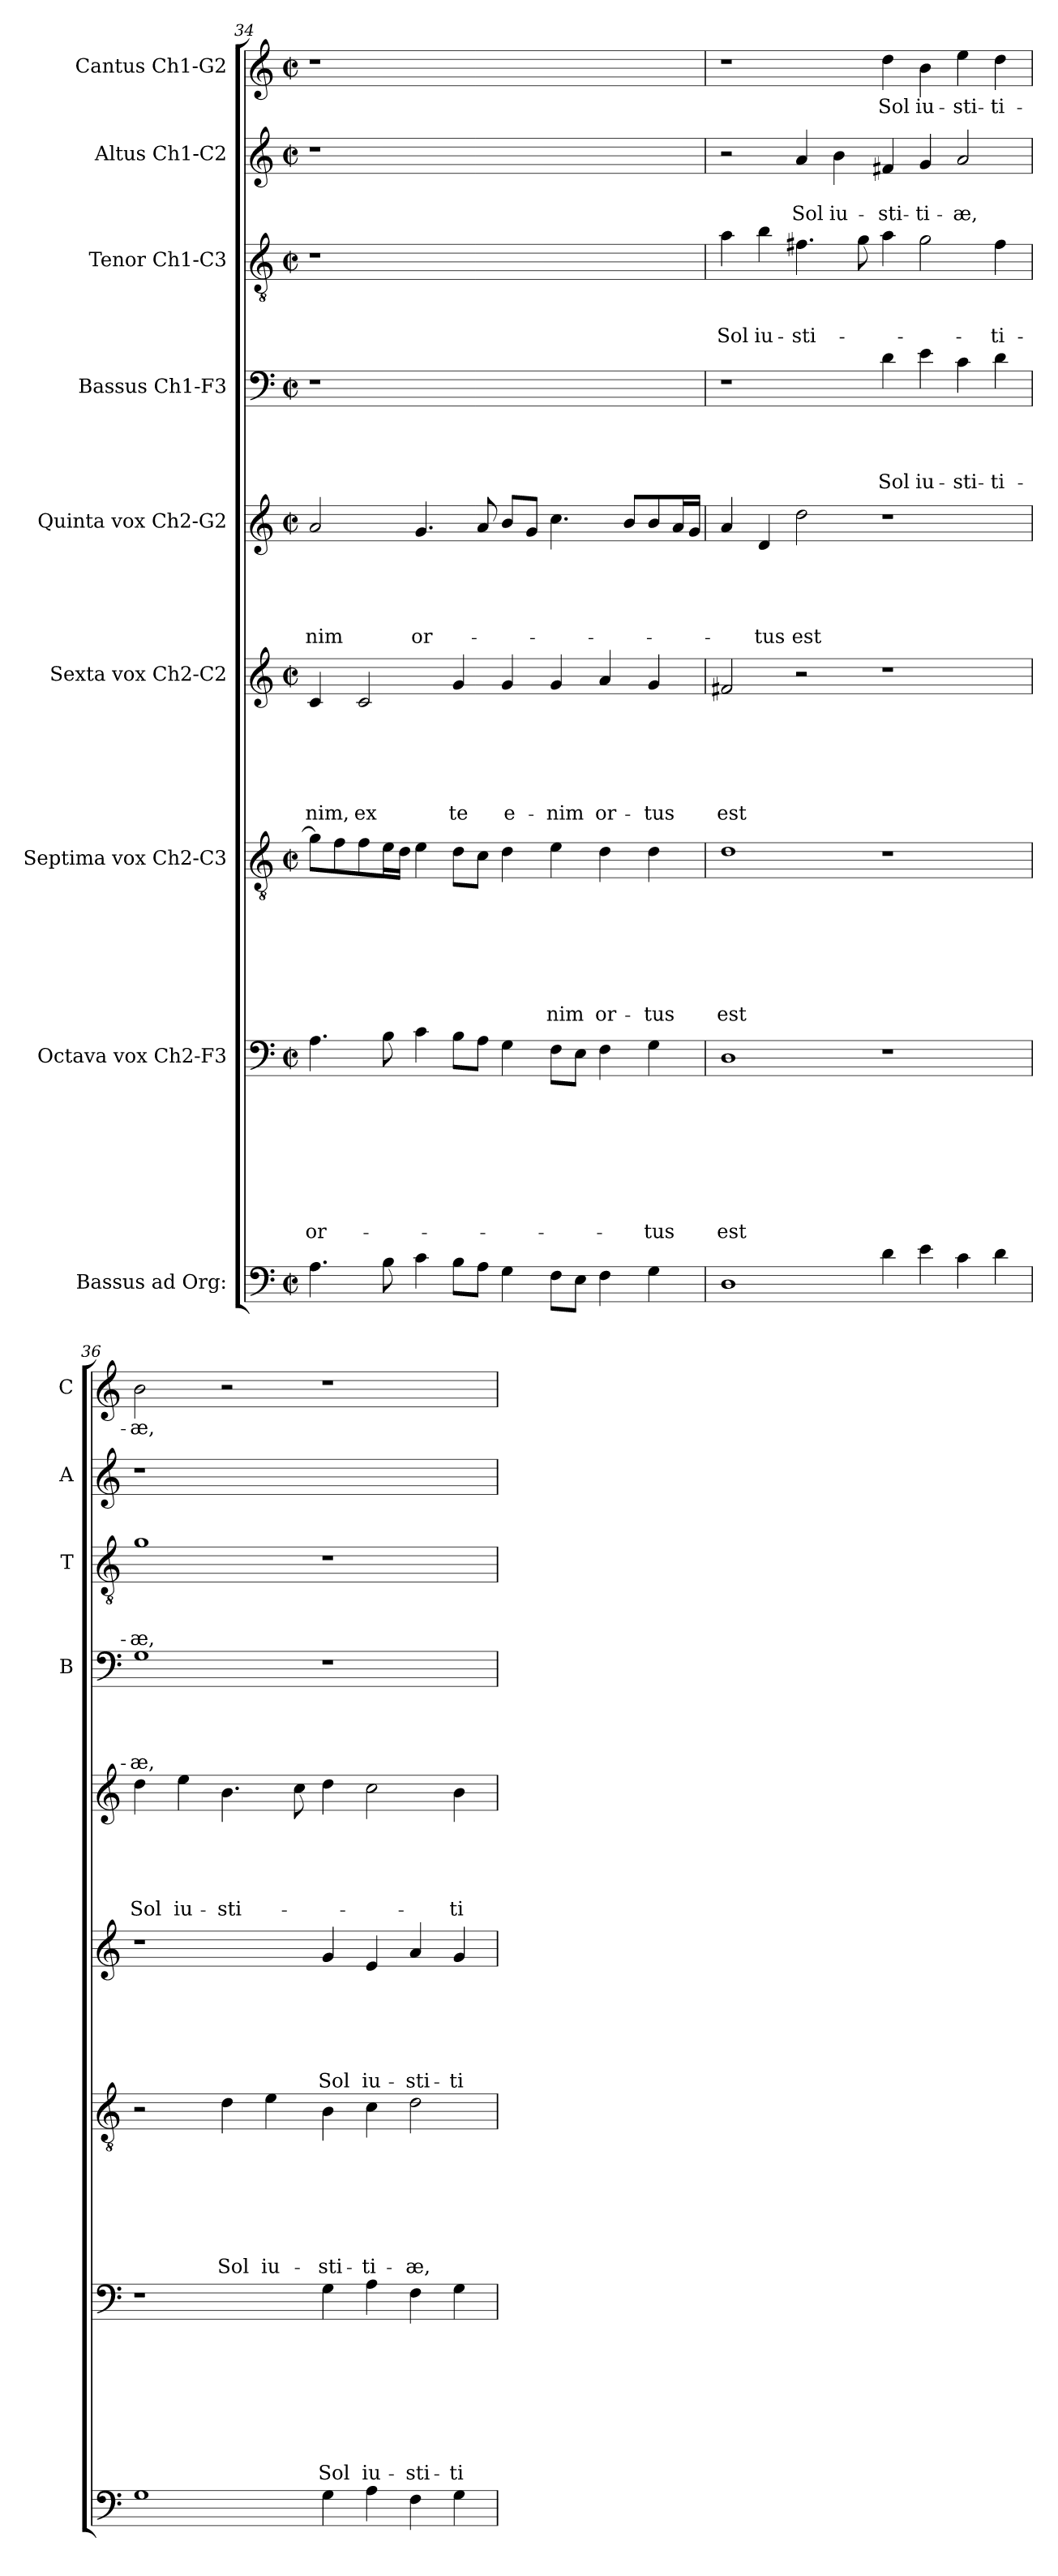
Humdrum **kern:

**kern	**kern	**text	**text	**text	**text	**text	**text	**text	**text	**kern	**text	**text	**text	**text	**text	**text	**text	**kern	**text	**text	**text	**text	**text	**text	**kern	**text	**text	**text	**text	**text	**kern	**text	**text	**text	**text	**kern	**text	**text	**text	**kern	**text	**text	**kern	**text
*part9	*part8	*part8	*part8	*part8	*part8	*part8	*part8	*part8	*part8	*part7	*part7	*part7	*part7	*part7	*part7	*part7	*part7	*part6	*part6	*part6	*part6	*part6	*part6	*part6	*part5	*part5	*part5	*part5	*part5	*part5	*part4	*part4	*part4	*part4	*part4	*part3	*part3	*part3	*part3	*part2	*part2	*part2	*part1	*part1
*staff9	*staff8	*staff8	*staff8	*staff8	*staff8	*staff8	*staff8	*staff8	*staff8	*staff7	*staff7	*staff7	*staff7	*staff7	*staff7	*staff7	*staff7	*staff6	*staff6	*staff6	*staff6	*staff6	*staff6	*staff6	*staff5	*staff5	*staff5	*staff5	*staff5	*staff5	*staff4	*staff4	*staff4	*staff4	*staff4	*staff3	*staff3	*staff3	*staff3	*staff2	*staff2	*staff2	*staff1	*staff1
*I"Bassus ad Org:	*I"Octava vox Ch2-F3	*	*	*	*	*	*	*	*	*I"Septima vox Ch2-C3	*	*	*	*	*	*	*	*I"Sexta vox Ch2-C2	*	*	*	*	*	*	*I"Quinta vox Ch2-G2	*	*	*	*	*	*I"Bassus Ch1-F3	*	*	*	*	*I"Tenor Ch1-C3	*	*	*	*I"Altus Ch1-C2	*	*	*I"Cantus Ch1-G2	*
*	*	*	*	*	*	*	*	*	*	*	*	*	*	*	*	*	*	*	*	*	*	*	*	*	*	*	*	*	*	*	*I'B	*	*	*	*	*I'T	*	*	*	*I'A	*	*	*I'C	*
*clefF4	*clefF4	*	*	*	*	*	*	*	*	*clefGv2	*	*	*	*	*	*	*	*clefG2	*	*	*	*	*	*	*clefG2	*	*	*	*	*	*clefF4	*	*	*	*	*clefGv2	*	*	*	*clefG2	*	*	*clefG2	*
*k[]	*k[]	*	*	*	*	*	*	*	*	*k[]	*	*	*	*	*	*	*	*k[]	*	*	*	*	*	*	*k[]	*	*	*	*	*	*k[]	*	*	*	*	*k[]	*	*	*	*k[]	*	*	*k[]	*
*C:	*C:	*	*	*	*	*	*	*	*	*C:	*	*	*	*	*	*	*	*C:	*	*	*	*	*	*	*C:	*	*	*	*	*	*C:	*	*	*	*	*C:	*	*	*	*C:	*	*	*C:	*
*M2/2	*M2/2	*	*	*	*	*	*	*	*	*M2/2	*	*	*	*	*	*	*	*M2/2	*	*	*	*	*	*	*M2/2	*	*	*	*	*	*M2/2	*	*	*	*	*M2/2	*	*	*	*M2/2	*	*	*M2/2	*
*met(c|)	*met(c|)	*	*	*	*	*	*	*	*	*met(c|)	*	*	*	*	*	*	*	*met(c|)	*	*	*	*	*	*	*met(c|)	*	*	*	*	*	*met(c|)	*	*	*	*	*met(c|)	*	*	*	*met(c|)	*	*	*met(c|)	*
=34	=34	=34	=34	=34	=34	=34	=34	=34	=34	=34	=34	=34	=34	=34	=34	=34	=34	=34	=34	=34	=34	=34	=34	=34	=34	=34	=34	=34	=34	=34	=34	=34	=34	=34	=34	=34	=34	=34	=34	=34	=34	=34	=34	=34
!	!	!	!	!	!	!	!	!	!LO:LY:b	!	!	!	!	!	!	!	!	!	!	!	!	!	!	!LO:LY:b	!	!	!	!	!	!LO:LY:b	!	!	!	!	!	!	!	!	!	!	!	!	!	!
4.A\	4.A\	.	.	.	.	.	.	.	or-	8g\L]	.	.	.	.	.	.	.	4c/	.	.	.	.	.	-nim,	2a/	.	.	.	.	-nim	1r	.	.	.	.	1r	.	.	.	1r	.	.	1r	.
.	.	.	.	.	.	.	.	.	.	8f\	.	.	.	.	.	.	.	.	.	.	.	.	.	.	.	.	.	.	.	.	.	.	.	.	.	.	.	.	.	.	.	.	.	.
!	!	!	!	!	!	!	!	!	!	!	!	!	!	!	!	!	!	!	!	!	!	!	!	!LO:LY:b	!	!	!	!	!	!	!	!	!	!	!	!	!	!	!	!	!	!	!	!
.	.	.	.	.	.	.	.	.	.	8f\	.	.	.	.	.	.	.	2c/	.	.	.	.	.	ex	.	.	.	.	.	.	.	.	.	.	.	.	.	.	.	.	.	.	.	.
8B\	8B\	.	.	.	.	.	.	.	.	16e\L	.	.	.	.	.	.	.	.	.	.	.	.	.	.	.	.	.	.	.	.	.	.	.	.	.	.	.	.	.	.	.	.	.	.
.	.	.	.	.	.	.	.	.	.	16d\JJ	.	.	.	.	.	.	.	.	.	.	.	.	.	.	.	.	.	.	.	.	.	.	.	.	.	.	.	.	.	.	.	.	.	.
!	!	!	!	!	!	!	!	!	!	!	!	!	!	!	!	!	!	!	!	!	!	!	!	!	!	!	!	!	!	!LO:LY:b	!	!	!	!	!	!	!	!	!	!	!	!	!	!
4c\	4c\	.	.	.	.	.	.	.	.	4e\	.	.	.	.	.	.	.	.	.	.	.	.	.	.	4.g/	.	.	.	.	or-	.	.	.	.	.	.	.	.	.	.	.	.	.	.
!	!	!	!	!	!	!	!	!	!	!	!	!	!	!	!	!	!	!	!	!	!	!	!	!LO:LY:b	!	!	!	!	!	!	!	!	!	!	!	!	!	!	!	!	!	!	!	!
8B\L	8B\L	.	.	.	.	.	.	.	.	8d\L	.	.	.	.	.	.	.	4g/	.	.	.	.	.	te	.	.	.	.	.	.	.	.	.	.	.	.	.	.	.	.	.	.	.	.
8A\J	8A\J	.	.	.	.	.	.	.	.	8c\J	.	.	.	.	.	.	.	.	.	.	.	.	.	.	8a/	.	.	.	.	.	.	.	.	.	.	.	.	.	.	.	.	.	.	.
!	!	!	!	!	!	!	!	!	!	!	!	!	!	!	!	!	!	!	!	!	!	!	!	!LO:LY:b	!	!	!	!	!	!	!	!	!	!	!	!	!	!	!	!	!	!	!	!
4G\	4G\	.	.	.	.	.	.	.	.	4d\	.	.	.	.	.	.	.	4g/	.	.	.	.	.	e-	8b/L	.	.	.	.	.	1ryy	.	.	.	.	1ryy	.	.	.	1ryy	.	.	1ryy	.
.	.	.	.	.	.	.	.	.	.	.	.	.	.	.	.	.	.	.	.	.	.	.	.	.	8g/J	.	.	.	.	.	.	.	.	.	.	.	.	.	.	.	.	.	.	.
!	!	!	!	!	!	!	!	!	!	!	!	!	!	!	!	!	!LO:LY:b	!	!	!	!	!	!	!LO:LY:b	!	!	!	!	!	!	!	!	!	!	!	!	!	!	!	!	!	!	!	!
8F\L	8F\L	.	.	.	.	.	.	.	.	4e\	.	.	.	.	.	.	-nim	4g/	.	.	.	.	.	-nim	4.cc\	.	.	.	.	.	.	.	.	.	.	.	.	.	.	.	.	.	.	.
8E\J	8E\J	.	.	.	.	.	.	.	.	.	.	.	.	.	.	.	.	.	.	.	.	.	.	.	.	.	.	.	.	.	.	.	.	.	.	.	.	.	.	.	.	.	.	.
!	!	!	!	!	!	!	!	!	!	!	!	!	!	!	!	!	!LO:LY:b	!	!	!	!	!	!	!LO:LY:b	!	!	!	!	!	!	!	!	!	!	!	!	!	!	!	!	!	!	!	!
4F\	4F\	.	.	.	.	.	.	.	.	4d\	.	.	.	.	.	.	or-	4a/	.	.	.	.	.	or-	.	.	.	.	.	.	.	.	.	.	.	.	.	.	.	.	.	.	.	.
.	.	.	.	.	.	.	.	.	.	.	.	.	.	.	.	.	.	.	.	.	.	.	.	.	8b/L	.	.	.	.	.	.	.	.	.	.	.	.	.	.	.	.	.	.	.
!	!	!	!	!	!	!	!	!	!LO:LY:b	!	!	!	!	!	!	!	!LO:LY:b	!	!	!	!	!	!	!LO:LY:b	!	!	!	!	!	!	!	!	!	!	!	!	!	!	!	!	!	!	!	!
4G\	4G\	.	.	.	.	.	.	.	-tus	4d\	.	.	.	.	.	.	-tus	4g/	.	.	.	.	.	-tus	8b/	.	.	.	.	.	.	.	.	.	.	.	.	.	.	.	.	.	.	.
.	.	.	.	.	.	.	.	.	.	.	.	.	.	.	.	.	.	.	.	.	.	.	.	.	16a/L	.	.	.	.	.	.	.	.	.	.	.	.	.	.	.	.	.	.	.
.	.	.	.	.	.	.	.	.	.	.	.	.	.	.	.	.	.	.	.	.	.	.	.	.	16g/JJ	.	.	.	.	.	.	.	.	.	.	.	.	.	.	.	.	.	.	.
=35	=35	=35	=35	=35	=35	=35	=35	=35	=35	=35	=35	=35	=35	=35	=35	=35	=35	=35	=35	=35	=35	=35	=35	=35	=35	=35	=35	=35	=35	=35	=35	=35	=35	=35	=35	=35	=35	=35	=35	=35	=35	=35	=35	=35
!	!	!	!	!	!	!	!	!	!LO:LY:b	!	!	!	!	!	!	!	!LO:LY:b	!	!	!	!	!	!	!LO:LY:b	!	!	!	!	!	!	!	!	!	!	!	!	!	!	!LO:LY:b	!	!	!	!	!
1D	1D	.	.	.	.	.	.	.	est	1d	.	.	.	.	.	.	est	2f#X/	.	.	.	.	.	est	4a/	.	.	.	.	.	1r	.	.	.	.	4a\	.	.	Sol	2r	.	.	1r	.
!	!	!	!	!	!	!	!	!	!	!	!	!	!	!	!	!	!	!	!	!	!	!	!	!	!	!	!	!	!	!LO:LY:b	!	!	!	!	!	!	!	!	!LO:LY:b	!	!	!	!	!
.	.	.	.	.	.	.	.	.	.	.	.	.	.	.	.	.	.	.	.	.	.	.	.	.	4d/	.	.	.	.	-tus	.	.	.	.	.	4b\	.	.	iu-	.	.	.	.	.
!	!	!	!	!	!	!	!	!	!	!	!	!	!	!	!	!	!	!	!	!	!	!	!	!	!	!	!	!	!	!LO:LY:b	!	!	!	!	!	!	!	!	!LO:LY:b	!	!	!LO:LY:b	!	!
.	.	.	.	.	.	.	.	.	.	.	.	.	.	.	.	.	.	2r	.	.	.	.	.	.	2dd\	.	.	.	.	est	.	.	.	.	.	4.f#X\	.	.	-sti-	4a/	.	Sol	.	.
!	!	!	!	!	!	!	!	!	!	!	!	!	!	!	!	!	!	!	!	!	!	!	!	!	!	!	!	!	!	!	!	!	!	!	!	!	!	!	!	!	!	!LO:LY:b	!	!
.	.	.	.	.	.	.	.	.	.	.	.	.	.	.	.	.	.	.	.	.	.	.	.	.	.	.	.	.	.	.	.	.	.	.	.	.	.	.	.	4b\	.	iu-	.	.
.	.	.	.	.	.	.	.	.	.	.	.	.	.	.	.	.	.	.	.	.	.	.	.	.	.	.	.	.	.	.	.	.	.	.	.	8g\	.	.	.	.	.	.	.	.
!	!	!	!	!	!	!	!	!	!	!	!	!	!	!	!	!	!	!	!	!	!	!	!	!	!	!	!	!	!	!	!	!	!	!	!LO:LY:b	!	!	!	!	!	!	!LO:LY:b	!	!LO:LY:b
4d\	1r	.	.	.	.	.	.	.	.	1r	.	.	.	.	.	.	.	1r	.	.	.	.	.	.	1r	.	.	.	.	.	4d\	.	.	.	Sol	4a\	.	.	.	4f#X/	.	-sti-	4dd\	Sol
!	!	!	!	!	!	!	!	!	!	!	!	!	!	!	!	!	!	!	!	!	!	!	!	!	!	!	!	!	!	!	!	!	!	!	!LO:LY:b	!	!	!	!	!	!	!LO:LY:b	!	!LO:LY:b
4e\	.	.	.	.	.	.	.	.	.	.	.	.	.	.	.	.	.	.	.	.	.	.	.	.	.	.	.	.	.	.	4e\	.	.	.	iu-	2g\	.	.	.	4g/	.	-ti-	4b\	iu-
!	!	!	!	!	!	!	!	!	!	!	!	!	!	!	!	!	!	!	!	!	!	!	!	!	!	!	!	!	!	!	!	!	!	!	!LO:LY:b	!	!	!	!	!	!	!LO:LY:b	!	!LO:LY:b
4c\	.	.	.	.	.	.	.	.	.	.	.	.	.	.	.	.	.	.	.	.	.	.	.	.	.	.	.	.	.	.	4c\	.	.	.	-sti-	.	.	.	.	2a/	.	-æ,	4ee\	-sti-
!	!	!	!	!	!	!	!	!	!	!	!	!	!	!	!	!	!	!	!	!	!	!	!	!	!	!	!	!	!	!	!	!	!	!	!LO:LY:b	!	!	!	!LO:LY:b	!	!	!	!	!LO:LY:b
4d\	.	.	.	.	.	.	.	.	.	.	.	.	.	.	.	.	.	.	.	.	.	.	.	.	.	.	.	.	.	.	4d\	.	.	.	-ti-	4f#\	.	.	-ti-	.	.	.	4dd\	-ti-
!!LO:LB:g=z
=36	=36	=36	=36	=36	=36	=36	=36	=36	=36	=36	=36	=36	=36	=36	=36	=36	=36	=36	=36	=36	=36	=36	=36	=36	=36	=36	=36	=36	=36	=36	=36	=36	=36	=36	=36	=36	=36	=36	=36	=36	=36	=36	=36	=36
!	!	!	!	!	!	!	!	!	!	!	!	!	!	!	!	!	!	!	!	!	!	!	!	!	!	!	!	!	!	!LO:LY:b	!	!	!	!	!LO:LY:b	!	!	!	!LO:LY:b	!	!	!	!	!LO:LY:b
1G	1r	.	.	.	.	.	.	.	.	2r	.	.	.	.	.	.	.	1r	.	.	.	.	.	.	4dd\	.	.	.	.	Sol	1G	.	.	.	-æ,	1g	.	.	-æ,	1r	.	.	2b\	-æ,
!	!	!	!	!	!	!	!	!	!	!	!	!	!	!	!	!	!	!	!	!	!	!	!	!	!	!	!	!	!	!LO:LY:b	!	!	!	!	!	!	!	!	!	!	!	!	!	!
.	.	.	.	.	.	.	.	.	.	.	.	.	.	.	.	.	.	.	.	.	.	.	.	.	4ee\	.	.	.	.	iu-	.	.	.	.	.	.	.	.	.	.	.	.	.	.
!	!	!	!	!	!	!	!	!	!	!	!	!	!	!	!	!	!LO:LY:b	!	!	!	!	!	!	!	!	!	!	!	!	!LO:LY:b	!	!	!	!	!	!	!	!	!	!	!	!	!	!
.	.	.	.	.	.	.	.	.	.	4d\	.	.	.	.	.	.	Sol	.	.	.	.	.	.	.	4.b\	.	.	.	.	-sti-	.	.	.	.	.	.	.	.	.	.	.	.	2r	.
!	!	!	!	!	!	!	!	!	!	!	!	!	!	!	!	!	!LO:LY:b	!	!	!	!	!	!	!	!	!	!	!	!	!	!	!	!	!	!	!	!	!	!	!	!	!	!	!
.	.	.	.	.	.	.	.	.	.	4e\	.	.	.	.	.	.	iu-	.	.	.	.	.	.	.	.	.	.	.	.	.	.	.	.	.	.	.	.	.	.	.	.	.	.	.
.	.	.	.	.	.	.	.	.	.	.	.	.	.	.	.	.	.	.	.	.	.	.	.	.	8cc\	.	.	.	.	.	.	.	.	.	.	.	.	.	.	.	.	.	.	.
!	!	!	!	!	!	!	!	!	!LO:LY:b	!	!	!	!	!	!	!	!LO:LY:b	!	!	!	!	!	!	!LO:LY:b	!	!	!	!	!	!	!	!	!	!	!	!	!	!	!	!	!	!	!	!
4G\	4G\	.	.	.	.	.	.	.	Sol	4B\	.	.	.	.	.	.	-sti-	4g/	.	.	.	.	.	Sol	4dd\	.	.	.	.	.	1r	.	.	.	.	1r	.	.	.	1ryy	.	.	1r	.
!	!	!	!	!	!	!	!	!	!LO:LY:b	!	!	!	!	!	!	!	!LO:LY:b	!	!	!	!	!	!	!LO:LY:b	!	!	!	!	!	!	!	!	!	!	!	!	!	!	!	!	!	!	!	!
4A\	4A\	.	.	.	.	.	.	.	iu-	4c\	.	.	.	.	.	.	-ti-	4e/	.	.	.	.	.	iu-	2cc\	.	.	.	.	.	.	.	.	.	.	.	.	.	.	.	.	.	.	.
!	!	!	!	!	!	!	!	!	!LO:LY:b	!	!	!	!	!	!	!	!LO:LY:b	!	!	!	!	!	!	!LO:LY:b	!	!	!	!	!	!	!	!	!	!	!	!	!	!	!	!	!	!	!	!
4F\	4F\	.	.	.	.	.	.	.	-sti-	2d\	.	.	.	.	.	.	-æ,	4a/	.	.	.	.	.	-sti-	.	.	.	.	.	.	.	.	.	.	.	.	.	.	.	.	.	.	.	.
!	!	!	!	!	!	!	!	!	!LO:LY:b	!	!	!	!	!	!	!	!	!	!	!	!	!	!	!LO:LY:b	!	!	!	!	!	!LO:LY:b	!	!	!	!	!	!	!	!	!	!	!	!	!	!
4G\	4G\	.	.	.	.	.	.	.	-ti-	.	.	.	.	.	.	.	.	4g/	.	.	.	.	.	-ti-	4b\	.	.	.	.	-ti-	.	.	.	.	.	.	.	.	.	.	.	.	.	.
=	=	=	=	=	=	=	=	=	=	=	=	=	=	=	=	=	=	=	=	=	=	=	=	=	=	=	=	=	=	=	=	=	=	=	=	=	=	=	=	=	=	=	=	=
*-	*-	*-	*-	*-	*-	*-	*-	*-	*-	*-	*-	*-	*-	*-	*-	*-	*-	*-	*-	*-	*-	*-	*-	*-	*-	*-	*-	*-	*-	*-	*-	*-	*-	*-	*-	*-	*-	*-	*-	*-	*-	*-	*-	*-
